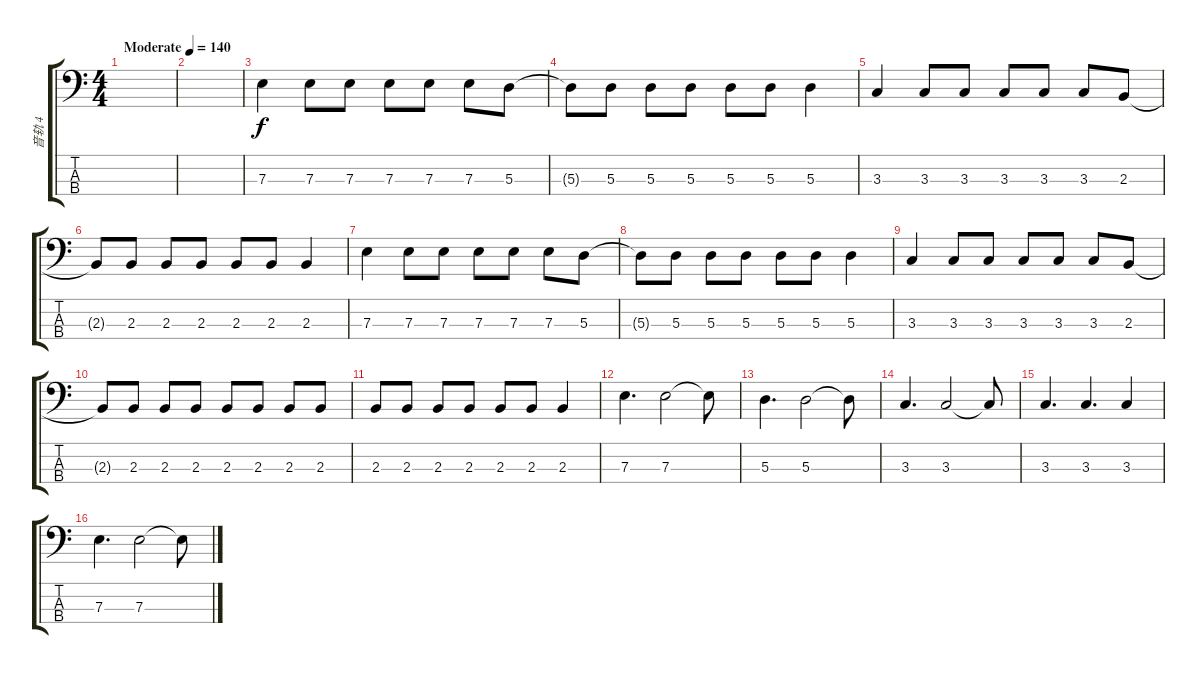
\track ("音轨 4" "音轨 4") {instrument electricbassfinger}
\staff {score tabs}
\tuning (G2 D2 A1 E1) {hide}
\ts (4 4)
\tempo (140 "Moderate")
\clef f4
\ks c
|
|
7.3.4 7.3.8 7.3.8 7.3.8 7.3.8 7.3.8 5.3.8 |
5.3{t}.8 5.3.8 5.3.8 5.3.8 5.3.8 5.3.8 5.3.4 |
3.3.4 3.3.8 3.3.8 3.3.8 3.3.8 3.3.8 2.3.8 |
2.3{t}.8 2.3.8 2.3.8 2.3.8 2.3.8 2.3.8 2.3.4 |
7.3.4 7.3.8 7.3.8 7.3.8 7.3.8 7.3.8 5.3.8 |
5.3{t}.8 5.3.8 5.3.8 5.3.8 5.3.8 5.3.8 5.3.4 |
3.3.4 3.3.8 3.3.8 3.3.8 3.3.8 3.3.8 2.3.8 |
2.3{t}.8 2.3.8 2.3.8 2.3.8 2.3.8 2.3.8 2.3.8 2.3.8 |
2.3.8 2.3.8 2.3.8 2.3.8 2.3.8 2.3.8 2.3.4 |
7.3.4{d} 7.3.2 7.3{t}.8 |
5.3.4{d} 5.3.2 5.3{t}.8 |
3.3.4{d} 3.3.2 3.3{t}.8 |
3.3.4{d} 3.3.4{d} 3.3.4 |
7.3.4{d} 7.3.2 7.3{t}.8
